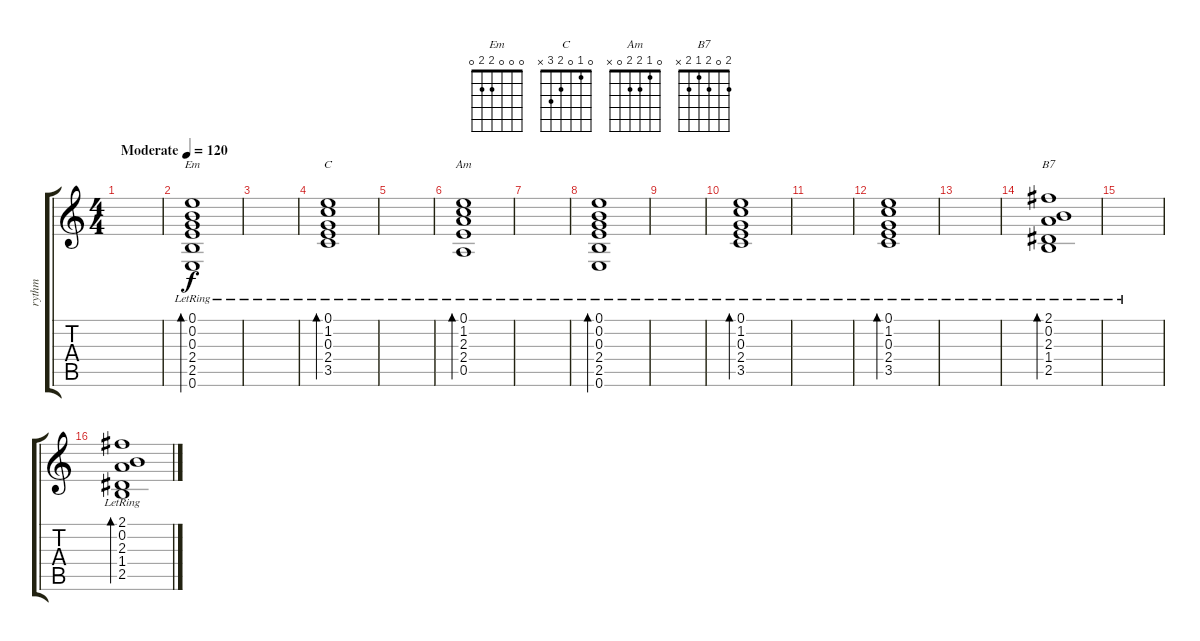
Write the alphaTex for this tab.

\track ("rythm" "rythm") {instrument acousticguitarsteel}
\staff {score tabs}
\tuning (E4 B3 G3 D3 A2 E2) {hide}
\chord ("Em" 0 0 0 2 2 0)
\chord ("C" 0 1 0 2 3 x)
\chord ("Am" 0 1 2 2 0 x)
\chord ("B7" 2 0 2 1 2 x)
\ts (4 4)
\tempo (120 "Moderate")
\clef g2
\ks c
|
(0.1{lr} 0.2{lr} 0.3{lr} 2.4{lr} 2.5{lr} 0.6{lr}).1{bd 120 ch "Em"} |
|
(0.1{lr} 1.2{lr} 0.3{lr} 2.4{lr} 3.5{lr}).1{bd 120 ch "C"} |
|
(0.1{lr} 1.2{lr} 2.3{lr} 2.4{lr} 0.5{lr}).1{bd 120 ch "Am"} |
|
(0.1{lr} 0.2{lr} 0.3{lr} 2.4{lr} 2.5{lr} 0.6{lr}).1{bd 120} |
|
(0.1{lr} 1.2{lr} 0.3{lr} 2.4{lr} 3.5{lr}).1{bd 120} |
|
(0.1{lr} 1.2{lr} 0.3{lr} 2.4{lr} 3.5{lr}).1{bd 120} |
|
(2.1{lr} 0.2{lr} 2.3{lr} 1.4{lr} 2.5{lr}).1{bd 120 ch "B7"} |
|
(2.1{lr} 0.2{lr} 2.3{lr} 1.4{lr} 2.5{lr}).1{bd 120}
